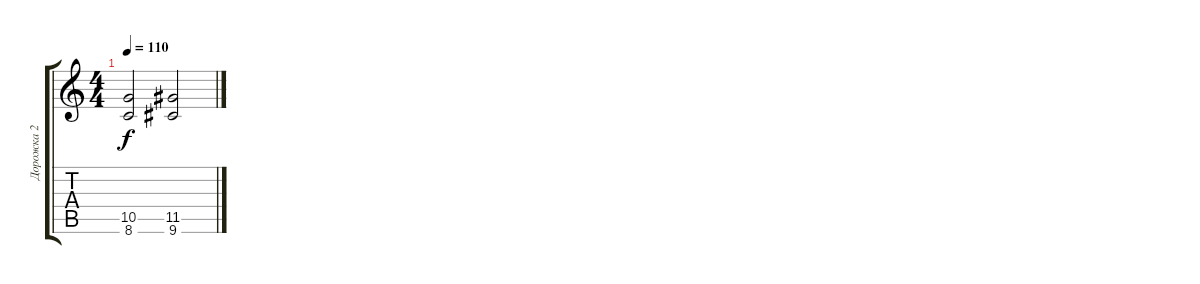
\track ("Дорожка 2" "Дорожка 2") {instrument overdrivenguitar}
\staff {score tabs}
\tuning (E4 B3 G3 D3 A2 E2) {hide}
\ts (4 4)
\tempo 110
\clef g2
\ks c
(10.5{t} 8.6{t}).2{dy f} (11.5 9.6).2
